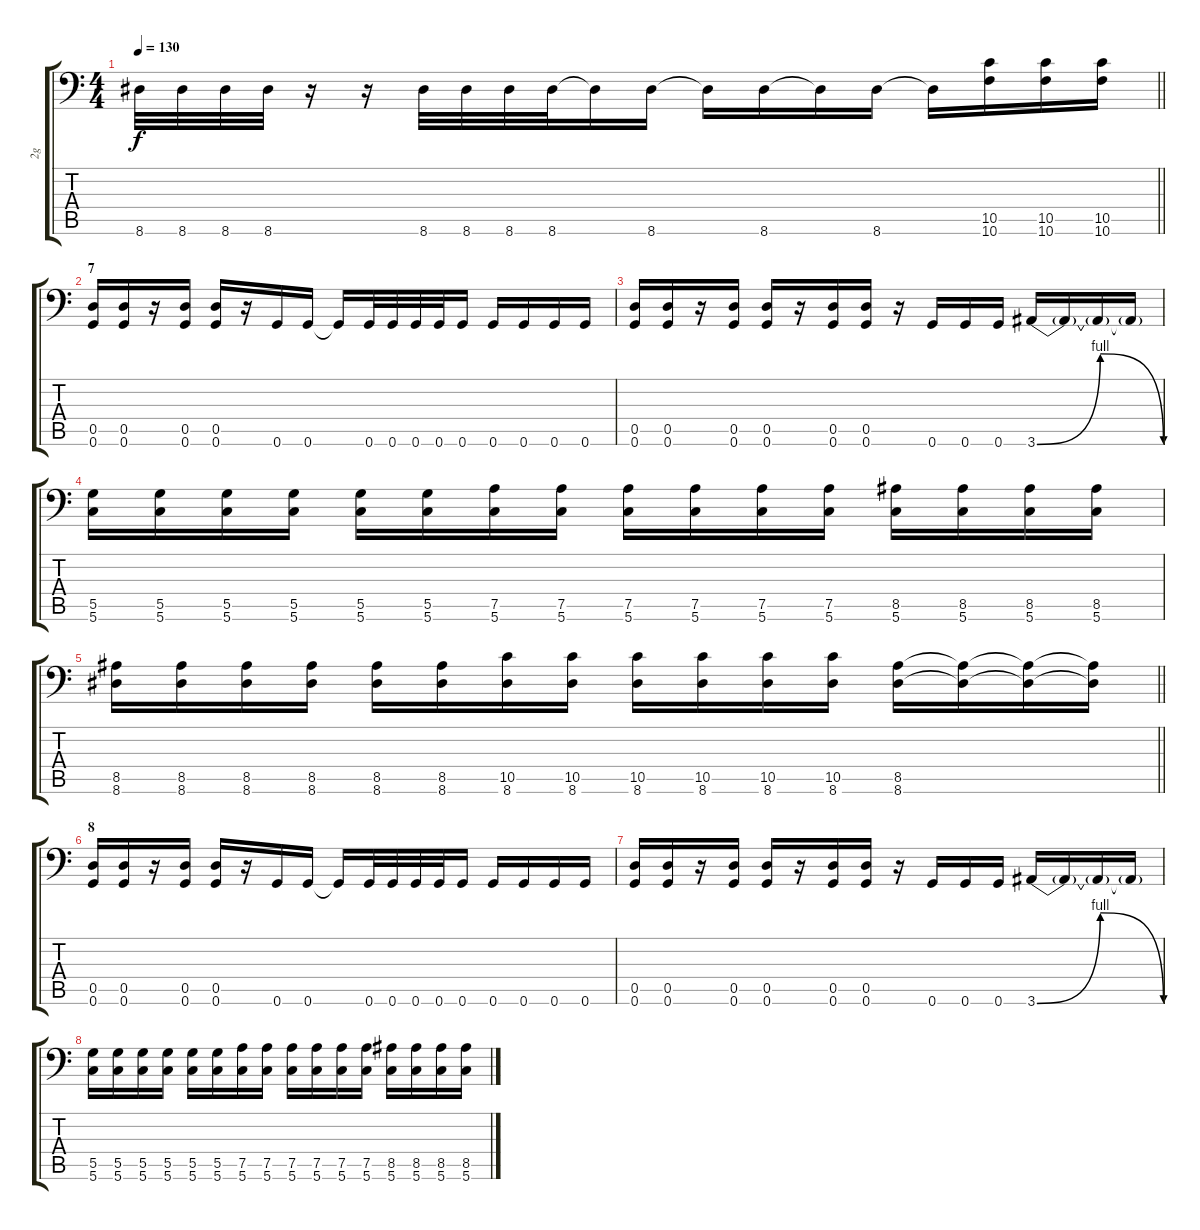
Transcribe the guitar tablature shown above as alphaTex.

\track ("2g" "2g") {instrument distortionguitar}
\staff {score tabs}
\tuning (A3 E3 C3 G2 D2 G1) {hide}
\ts (4 4)
\tempo 130
\clef f4
\barLineRight lightlight
\ks c
8.6.32{dy f} 8.6.32 8.6.32 8.6.32 r.16 r.16 8.6.32 8.6.32 8.6.32 8.6.32 8.6{t}.16 8.6.16 8.6{t}.16 8.6.16 8.6{t}.16 8.6.16 8.6{t}.16 (10.5 10.6).16 (10.5 10.6).16 (10.5 10.6).16 |
\section ("" "7")
(0.5 0.6).16 (0.5 0.6).16 r.16 (0.5 0.6).16 (0.5 0.6).16 r.16 0.6.16 0.6.16 0.6{t}.16 0.6.32 0.6.32 0.6.32 0.6.32 0.6.16 0.6.16 0.6.16 0.6.16 0.6.16 |
(0.5 0.6).16 (0.5 0.6).16 r.16 (0.5 0.6).16 (0.5 0.6).16 r.16 (0.5 0.6).16 (0.5 0.6).16 r.16 0.6.16 0.6.16 0.6.16 3.6{be (bendrelease 0 0 30 4 30 4 60 0)}.16 3.6{t}.16 3.6{t}.16 3.6{t}.16 |
(5.5 5.6).16 (5.5 5.6).16 (5.5 5.6).16 (5.5 5.6).16 (5.5 5.6).16 (5.5 5.6).16 (7.5 5.6).16 (7.5 5.6).16 (7.5 5.6).16 (7.5 5.6).16 (7.5 5.6).16 (7.5 5.6).16 (8.5 5.6).16 (8.5 5.6).16 (8.5 5.6).16 (8.5 5.6).16 |
\barLineRight lightlight
(8.5 8.6).16 (8.5 8.6).16 (8.5 8.6).16 (8.5 8.6).16 (8.5 8.6).16 (8.5 8.6).16 (10.5 8.6).16 (10.5 8.6).16 (10.5 8.6).16 (10.5 8.6).16 (10.5 8.6).16 (10.5 8.6).16 (8.5 8.6).16 (8.5{t} 8.6{t}).16 (8.5{t} 8.6{t}).16 (8.5{t} 8.6{t}).16 |
\section ("" "8")
(0.5 0.6).16 (0.5 0.6).16 r.16 (0.5 0.6).16 (0.5 0.6).16 r.16 0.6.16 0.6.16 0.6{t}.16 0.6.32 0.6.32 0.6.32 0.6.32 0.6.16 0.6.16 0.6.16 0.6.16 0.6.16 |
(0.5 0.6).16 (0.5 0.6).16 r.16 (0.5 0.6).16 (0.5 0.6).16 r.16 (0.5 0.6).16 (0.5 0.6).16 r.16 0.6.16 0.6.16 0.6.16 3.6{be (bendrelease 0 0 30 4 30 4 60 0)}.16 3.6{t}.16 3.6{t}.16 3.6{t}.16 |
(5.5 5.6).16 (5.5 5.6).16 (5.5 5.6).16 (5.5 5.6).16 (5.5 5.6).16 (5.5 5.6).16 (7.5 5.6).16 (7.5 5.6).16 (7.5 5.6).16 (7.5 5.6).16 (7.5 5.6).16 (7.5 5.6).16 (8.5 5.6).16 (8.5 5.6).16 (8.5 5.6).16 (8.5 5.6).16
